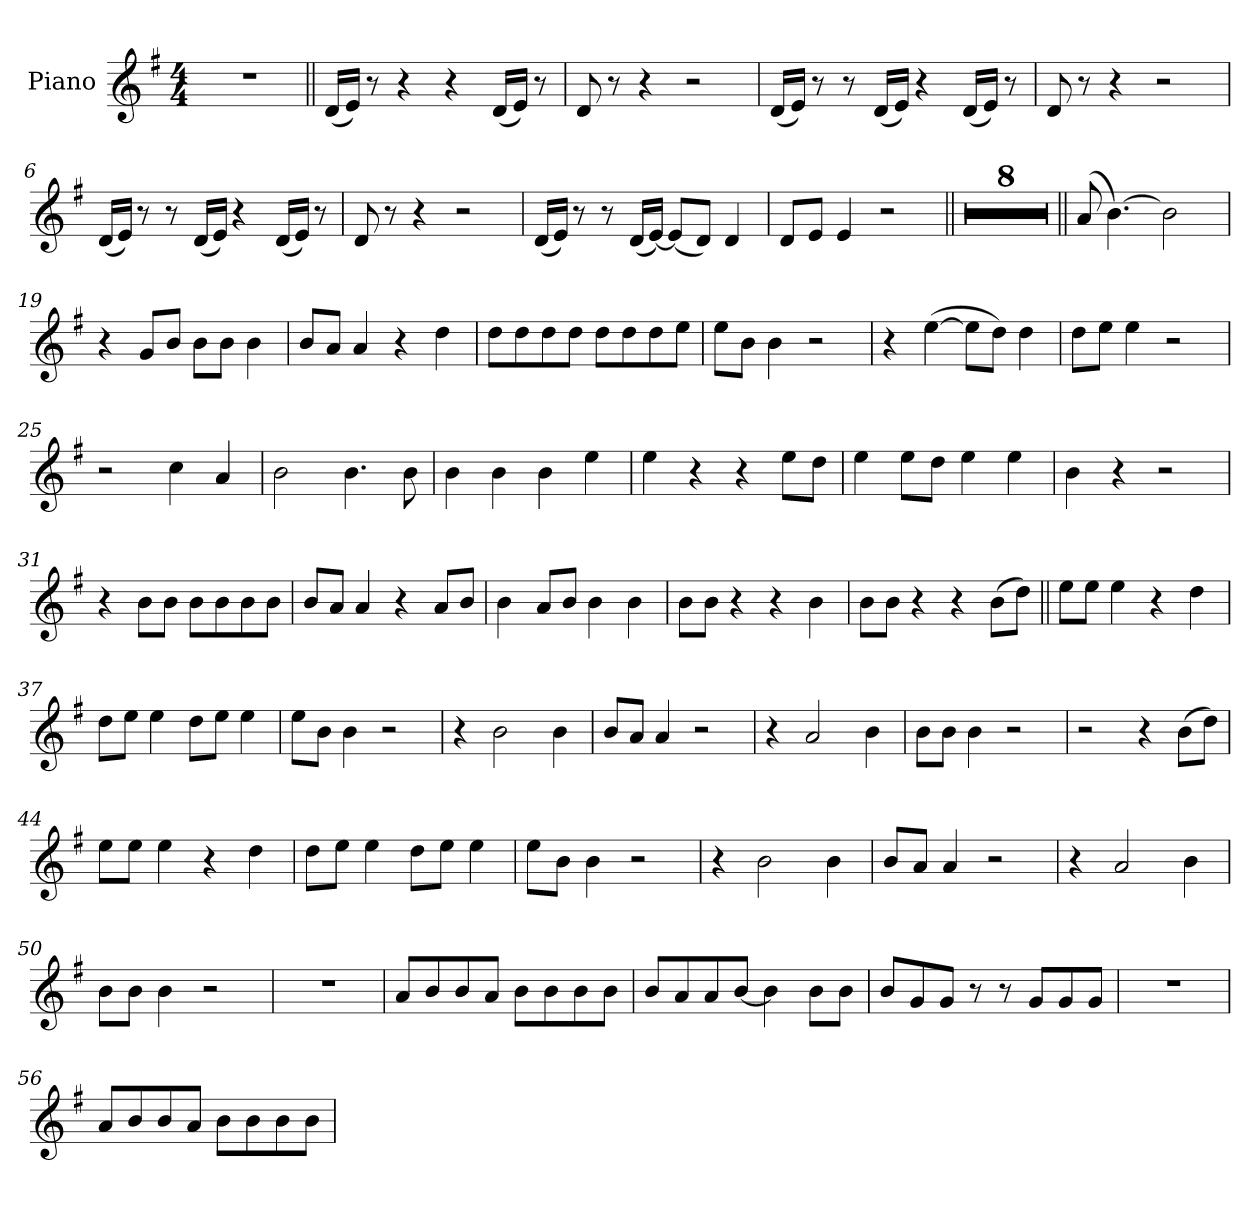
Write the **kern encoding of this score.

**kern
*part1
*staff1
*I"Piano
*I'Pno.
*clefG2
*k[f#]
*M4/4
*MM128
=1
1r
=2||
(16d!LL
16e!JJ)
8r
4r
4r
(16d!LL
16e!JJ)
8r
=3
8d!
8r
4r
2r
=4
(16d!LL
16e!JJ)
8r
8r
(16d!LL
16e!JJ)
4r
(16d!LL
16e!JJ)
8r
=5
8d!
8r
4r
2r
=6
(16d!LL
16e!JJ)
8r
8r
(16d!LL
16e!JJ)
4r
(16d!LL
16e!JJ)
8r
=7
8d!
8r
4r
2r
=8
(16d!LL
16e!JJ)
8r
8r
(16d!LL
[16e!JJ)
(8e!L]
8d!J)
4d!
=9
8d!L
8e!J
4e!
2r
=10||
1r
=11
1r
=12
1r
=13
1r
=14
1r
=15
1r
=16
1r
=17
1r
=18||
(8a
[4.b)
2b]
=19
4r
8gL
8bJ
8bL
8bJ
4b
=20
8bL
8aJ
4a
4r
4dd
=21
8ddL
8dd
8dd
8ddJ
8ddL
8dd
8dd
8eeJ
=22
8eeL
8bJ
4b
2r
=23
4r
([4ee
8eeL]
8ddJ)
4dd
=24
8ddL
8eeJ
4ee
2r
=25
2r
4cc
4a
=26
2b
4.b
8b
=27
4b
4b
4b
4ee
=28
4ee
4r
4r
8eeL
8ddJ
=29
4ee
8eeL
8ddJ
4ee
4ee
=30
4b
4r
2r
=31
4r
8bL
8bJ
8bL
8b
8b
8bJ
=32
8bL
8aJ
4a
4r
8aL
8bJ
=33
4b
8aL
8bJ
4b
4b
=34
8bL
8bJ
4r
4r
4b
=35
8bL
8bJ
4r
4r
(8bL
8ddJ)
=36||
8eeL
8eeJ
4ee
4r
4dd
=37
8ddL
8eeJ
4ee
8ddL
8eeJ
4ee
=38
8eeL
8bJ
4b
2r
=39
4r
2b
4b
=40
8bL
8aJ
4a
2r
=41
4r
2a
4b
=42
8bL
8bJ
4b
2r
=43
2r
4r
(8bL
8ddJ)
=44
8eeL
8eeJ
4ee
4r
4dd
=45
8ddL
8eeJ
4ee
8ddL
8eeJ
4ee
=46
8eeL
8bJ
4b
2r
=47
4r
2b
4b
=48
8bL
8aJ
4a
2r
=49
4r
2a
4b
=50
8bL
8bJ
4b
2r
=51
1r
=52
8aL
8b
8b
8aJ
8bL
8b
8b
8bJ
=53
8bL
8a
8a
[8bJ
4b]
8bL
8bJ
=54
8bL
8g
8gJ
8r
8r
8gL
8g
8gJ
=55
1r
=56
8aL
8b
8b
8aJ
8bL
8b
8b
8bJ
=
*-
